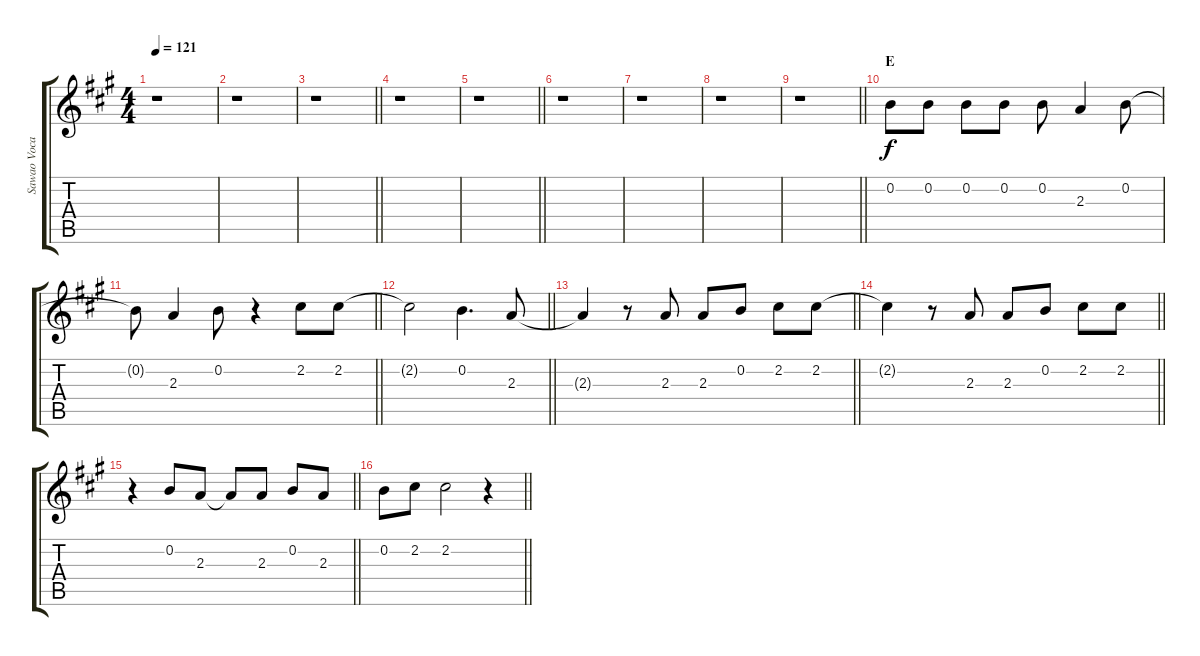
\track ("Sawao Vocal" "Sawao Voca") {instrument contrabass}
\staff {score tabs}
\tuning (E4 B3 G3 D3 A2 E2) {hide}
\ts (4 4)
\tempo 121
\clef g2
\ks a
r.1{dy f} |
r.1 |
\barLineRight lightlight
r.1 |
r.1 |
\barLineRight lightlight
r.1 |
\section ("" "")
r.1 |
r.1 |
r.1 |
\barLineRight lightlight
r.1 |
\section ("" "E")
0.2.8 0.2.8 0.2.8 0.2.8 0.2.8 2.3.4 0.2.8 |
\barLineRight lightlight
0.2{t}.8 2.3.4 0.2.8 r.4 2.2.8 2.2.8 |
\section ("" "")
\barLineRight lightlight
2.2{t}.2 0.2.4{d} 2.3.8 |
\barLineRight lightlight
2.3{t}.4 r.8 2.3.8 2.3.8 0.2.8 2.2.8 2.2.8 |
\barLineRight lightlight
2.2{t}.4 r.8 2.3.8 2.3.8 0.2.8 2.2.8 2.2.8 |
\barLineRight lightlight
r.4 0.2.8 2.3.8 2.3{t}.8 2.3.8 0.2.8 2.3.8 |
\barLineRight lightlight
0.2.8 2.2.8 2.2.2 r.4
